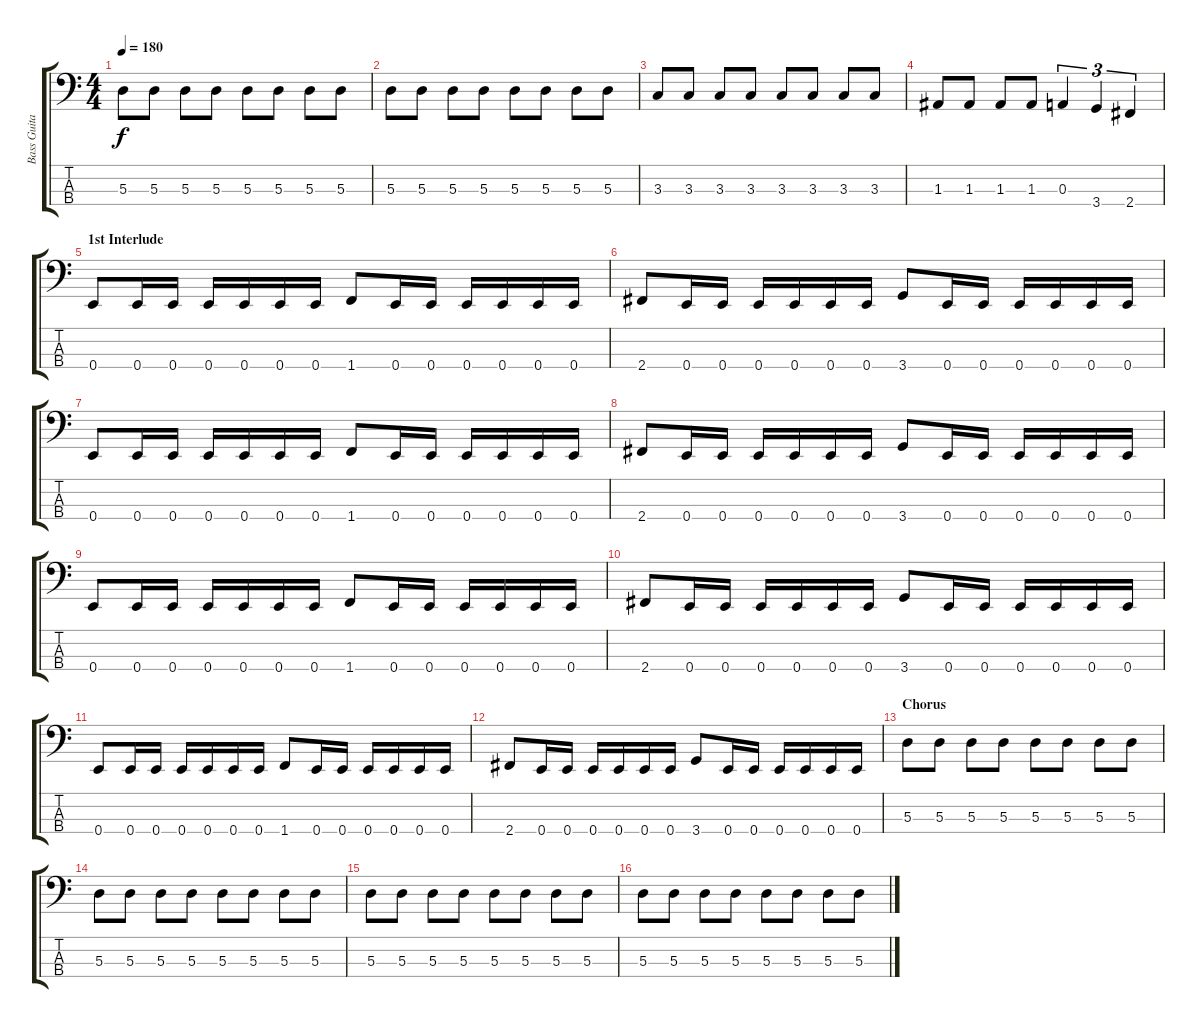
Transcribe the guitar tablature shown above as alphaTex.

\track ("Bass Guitar" "Bass Guita") {instrument electricbasspick}
\staff {score tabs}
\tuning (G2 D2 A1 E1) {hide}
\ts (4 4)
\tempo 180
\clef f4
\ks c
5.3.8{dy f} 5.3.8 5.3.8 5.3.8 5.3.8 5.3.8 5.3.8 5.3.8 |
5.3.8 5.3.8 5.3.8 5.3.8 5.3.8 5.3.8 5.3.8 5.3.8 |
3.3.8 3.3.8 3.3.8 3.3.8 3.3.8 3.3.8 3.3.8 3.3.8 |
1.3.8 1.3.8 1.3.8 1.3.8 0.3.4{tu (3 2)} 3.4.4{tu (3 2)} 2.4.4{tu (3 2)} |
\section ("" "1st Interlude")
0.4.8 0.4.16 0.4.16 0.4.16 0.4.16 0.4.16 0.4.16 1.4.8 0.4.16 0.4.16 0.4.16 0.4.16 0.4.16 0.4.16 |
2.4.8 0.4.16 0.4.16 0.4.16 0.4.16 0.4.16 0.4.16 3.4.8 0.4.16 0.4.16 0.4.16 0.4.16 0.4.16 0.4.16 |
0.4.8 0.4.16 0.4.16 0.4.16 0.4.16 0.4.16 0.4.16 1.4.8 0.4.16 0.4.16 0.4.16 0.4.16 0.4.16 0.4.16 |
2.4.8 0.4.16 0.4.16 0.4.16 0.4.16 0.4.16 0.4.16 3.4.8 0.4.16 0.4.16 0.4.16 0.4.16 0.4.16 0.4.16 |
0.4.8 0.4.16 0.4.16 0.4.16 0.4.16 0.4.16 0.4.16 1.4.8 0.4.16 0.4.16 0.4.16 0.4.16 0.4.16 0.4.16 |
2.4.8 0.4.16 0.4.16 0.4.16 0.4.16 0.4.16 0.4.16 3.4.8 0.4.16 0.4.16 0.4.16 0.4.16 0.4.16 0.4.16 |
0.4.8 0.4.16 0.4.16 0.4.16 0.4.16 0.4.16 0.4.16 1.4.8 0.4.16 0.4.16 0.4.16 0.4.16 0.4.16 0.4.16 |
2.4.8 0.4.16 0.4.16 0.4.16 0.4.16 0.4.16 0.4.16 3.4.8 0.4.16 0.4.16 0.4.16 0.4.16 0.4.16 0.4.16 |
\section ("" "Chorus")
5.3.8 5.3.8 5.3.8 5.3.8 5.3.8 5.3.8 5.3.8 5.3.8 |
5.3.8 5.3.8 5.3.8 5.3.8 5.3.8 5.3.8 5.3.8 5.3.8 |
5.3.8 5.3.8 5.3.8 5.3.8 5.3.8 5.3.8 5.3.8 5.3.8 |
5.3.8 5.3.8 5.3.8 5.3.8 5.3.8 5.3.8 5.3.8 5.3.8
